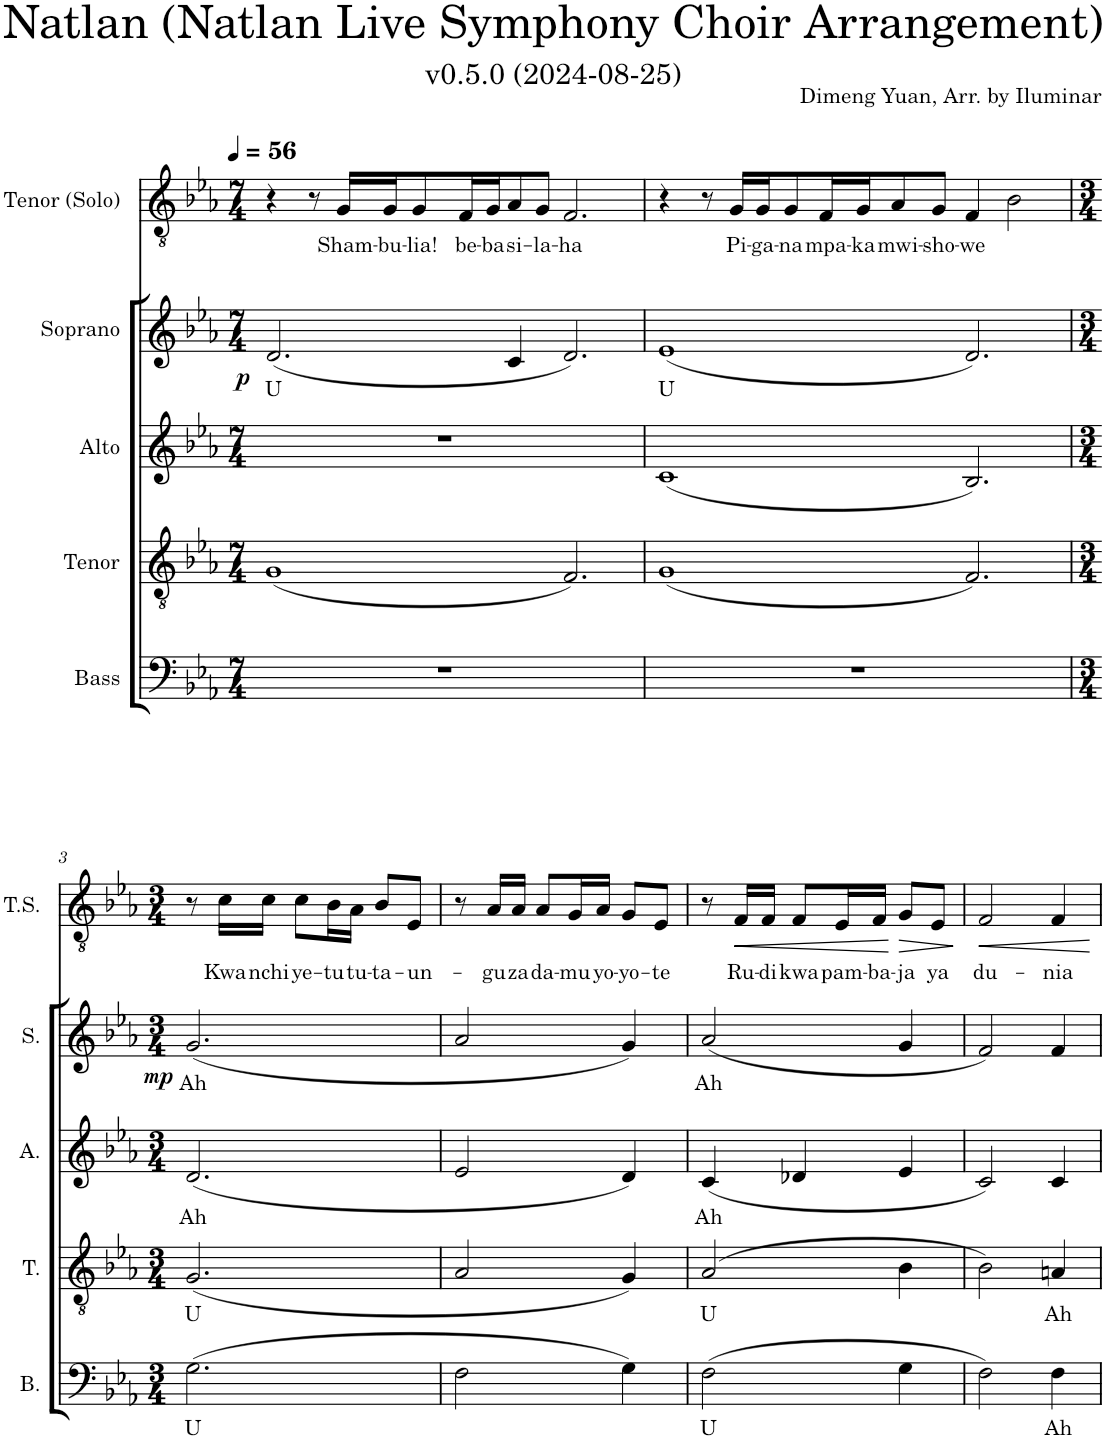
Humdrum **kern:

**kern	**text	**kern	**text	**kern	**text	**kern	**text	**dynam	**kern	**text	**dynam
*part5	*part5	*part4	*part4	*part3	*part3	*part2	*part2	*part2	*part1	*part1	*part1
*staff5	*staff5	*staff4	*staff4	*staff3	*staff3	*staff2	*staff2	*staff2	*staff1	*staff1	*staff1
*I"Bass	*	*I"Tenor	*	*I"Alto	*	*I"Soprano	*	*	*I"Tenor (Solo)	*	*
*I'B.	*	*I'T.	*	*I'A.	*	*I'S.	*	*	*I'T.S.	*	*
*clefF4	*	*clefGv2	*	*clefG2	*	*clefG2	*	*	*clefGv2	*	*
*k[b-e-a-]	*	*k[b-e-a-]	*	*k[b-e-a-]	*	*k[b-e-a-]	*	*	*k[b-e-a-]	*	*
*M7/4	*	*M7/4	*	*M7/4	*	*M7/4	*	*	*M7/4	*	*
*MM56	*	*MM56	*	*MM56	*	*MM56	*	*	*MM56	*	*
=1	=1	=1	=1	=1	=1	=1	=1	=1	=1	=1	=1
!	!	!	!	!	!	!	!LO:LY:b	!LO:DY:b	!	!	!
1..r	.	(1G	.	1..r	.	(2.d/	U	p	4r	.	.
.	.	.	.	.	.	.	.	.	8r	.	.
!	!	!	!	!	!	!	!	!	!	!LO:LY:b	!
.	.	.	.	.	.	.	.	.	16G/LL	Sham-	.
!	!	!	!	!	!	!	!	!	!	!LO:LY:b	!
.	.	.	.	.	.	.	.	.	16G/J	-bu-	.
!	!	!	!	!	!	!	!	!	!	!LO:LY:b	!
.	.	.	.	.	.	.	.	.	8G/	-lia!	.
!	!	!	!	!	!	!	!	!	!	!LO:LY:b	!
.	.	.	.	.	.	.	.	.	16F/L	be-	.
!	!	!	!	!	!	!	!	!	!	!LO:LY:b	!
.	.	.	.	.	.	.	.	.	16G/J	-ba	.
!	!	!	!	!	!	!	!	!	!	!LO:LY:b	!
.	.	.	.	.	.	4c/	.	.	8A-/	si-	.
!	!	!	!	!	!	!	!	!	!	!LO:LY:b	!
.	.	.	.	.	.	.	.	.	8G/J	-la-	.
!	!	!	!	!	!	!	!	!	!	!LO:LY:b	!
.	.	2.F/)	.	.	.	2.d/)	.	.	2.F/	-ha	.
=2	=2	=2	=2	=2	=2	=2	=2	=2	=2	=2	=2
!	!	!	!	!	!	!	!LO:LY:b	!	!	!	!
1..r	.	(1G	.	(1c	.	(1e-	-U	.	4r	.	.
.	.	.	.	.	.	.	.	.	8r	.	.
!	!	!	!	!	!	!	!	!	!	!LO:LY:b	!
.	.	.	.	.	.	.	.	.	16G/LL	Pi-	.
!	!	!	!	!	!	!	!	!	!	!LO:LY:b	!
.	.	.	.	.	.	.	.	.	16G/J	-ga-	.
!	!	!	!	!	!	!	!	!	!	!LO:LY:b	!
.	.	.	.	.	.	.	.	.	8G/	-na	.
!	!	!	!	!	!	!	!	!	!	!LO:LY:b	!
.	.	.	.	.	.	.	.	.	16F/L	mpa-	.
!	!	!	!	!	!	!	!	!	!	!LO:LY:b	!
.	.	.	.	.	.	.	.	.	16G/J	-ka	.
!	!	!	!	!	!	!	!	!	!	!LO:LY:b	!
.	.	.	.	.	.	.	.	.	8A-/	mwi-	.
!	!	!	!	!	!	!	!	!	!	!LO:LY:b	!
.	.	.	.	.	.	.	.	.	8G/J	-sho-	.
!	!	!	!	!	!	!	!	!	!	!LO:LY:b	!
.	.	2.F/)	.	2.B-/)	.	2.d/)	.	.	4F/	-we	.
.	.	.	.	.	.	.	.	.	2B-\	.	.
!!LO:LB:g=z
=3	=3	=3	=3	=3	=3	=3	=3	=3	=3	=3	=3
*M3/4	*	*M3/4	*	*M3/4	*	*M3/4	*	*	*M3/4	*	*
!	!LO:LY:b	!	!LO:LY:b	!	!LO:LY:b	!	!LO:LY:b	!LO:DY:b	!	!	!
(2.G\	U	(2.G/	U	(2.d/	Ah	(2.g/	Ah	mp	8r	.	.
!	!	!	!	!	!	!	!	!	!	!LO:LY:b	!
.	.	.	.	.	.	.	.	.	16c\LL	Kwa	.
!	!	!	!	!	!	!	!	!	!	!LO:LY:b	!
.	.	.	.	.	.	.	.	.	16c\JJ	nchi	.
!	!	!	!	!	!	!	!	!	!	!LO:LY:b	!
.	.	.	.	.	.	.	.	.	8c\L	ye-	.
!	!	!	!	!	!	!	!	!	!	!LO:LY:b	!
.	.	.	.	.	.	.	.	.	16B-\L	-tu	.
!	!	!	!	!	!	!	!	!	!	!LO:LY:b	!
.	.	.	.	.	.	.	.	.	16A-\JJ	tu-	.
!	!	!	!	!	!	!	!	!	!	!LO:LY:b	!
.	.	.	.	.	.	.	.	.	8B-/L	-ta-	.
!	!	!	!	!	!	!	!	!	!	!LO:LY:b	!
.	.	.	.	.	.	.	.	.	8E-/J	-un-	.
=4	=4	=4	=4	=4	=4	=4	=4	=4	=4	=4	=4
2F\	.	2A-/	.	2e-/	.	2a-/	.	.	8r	.	.
!	!	!	!	!	!	!	!	!	!	!LO:LY:b	!
.	.	.	.	.	.	.	.	.	16A-/LL	-gu	.
!	!	!	!	!	!	!	!	!	!	!LO:LY:b	!
.	.	.	.	.	.	.	.	.	16A-/JJ	za	.
!	!	!	!	!	!	!	!	!	!	!LO:LY:b	!
.	.	.	.	.	.	.	.	.	8A-/L	da-	.
!	!	!	!	!	!	!	!	!	!	!LO:LY:b	!
.	.	.	.	.	.	.	.	.	16G/L	-mu	.
!	!	!	!	!	!	!	!	!	!	!LO:LY:b	!
.	.	.	.	.	.	.	.	.	16A-/JJ	yo-	.
!	!	!	!	!	!	!	!	!	!	!LO:LY:b	!
4G\)	.	4G/)	.	4d/)	.	4g/)	.	.	8G/L	-yo-	.
!	!	!	!	!	!	!	!	!	!	!LO:LY:b	!
.	.	.	.	.	.	.	.	.	8E-/J	-te	.
=5	=5	=5	=5	=5	=5	=5	=5	=5	=5	=5	=5
!	!LO:LY:b	!	!LO:LY:b	!	!LO:LY:b	!	!LO:LY:b	!	!	!	!
(2F\	U	(2A-/	U	(4c/	Ah	(2a-/	Ah	.	8r	.	.
!	!	!	!	!	!	!	!	!	!	!LO:LY:b	!LO:HP:b
.	.	.	.	.	.	.	.	.	16F/LL	Ru-	<
!	!	!	!	!	!	!	!	!	!	!LO:LY:b	!
.	.	.	.	.	.	.	.	.	16F/JJ	-di	.
!	!	!	!	!	!	!	!	!	!	!LO:LY:b	!
.	.	.	.	4d-X/	.	.	.	.	8F/L	kwa	.
!	!	!	!	!	!	!	!	!	!	!LO:LY:b	!
.	.	.	.	.	.	.	.	.	16E-/L	pam-	.
!	!	!	!	!	!	!	!	!	!	!LO:LY:b	!
.	.	.	.	.	.	.	.	.	16F/JJ	-ba-	.
!	!	!	!	!	!	!	!	!	!	!LO:LY:b	!LO:HP:n=1:b
4G\	.	4B-\	.	4e-/	.	4g/	.	.	8G/L	-ja	[ >
!	!	!	!	!	!	!	!	!	!	!LO:LY:b	!
.	.	.	.	.	.	.	.	.	8E-/J	ya	.
.	.	.	.	.	.	.	.	.	.	.	]
=6	=6	=6	=6	=6	=6	=6	=6	=6	=6	=6	=6
!	!	!	!	!	!	!	!	!	!	!LO:LY:b	!LO:HP:b
2F\)	.	2B-\)	.	2c/)	.	2f/)	.	.	2F/	du-	<
!	!LO:LY:b	!	!LO:LY:b	!	!	!	!	!	!	!LO:LY:b	!
4F\	Ah	4An/	Ah	4c/	.	4f/	.	.	4F/	-nia	.
.	.	.	.	.	.	.	.	.	.	.	[
=	=	=	=	=	=	=	=	=	=	=	=
*-	*-	*-	*-	*-	*-	*-	*-	*-	*-	*-	*-
